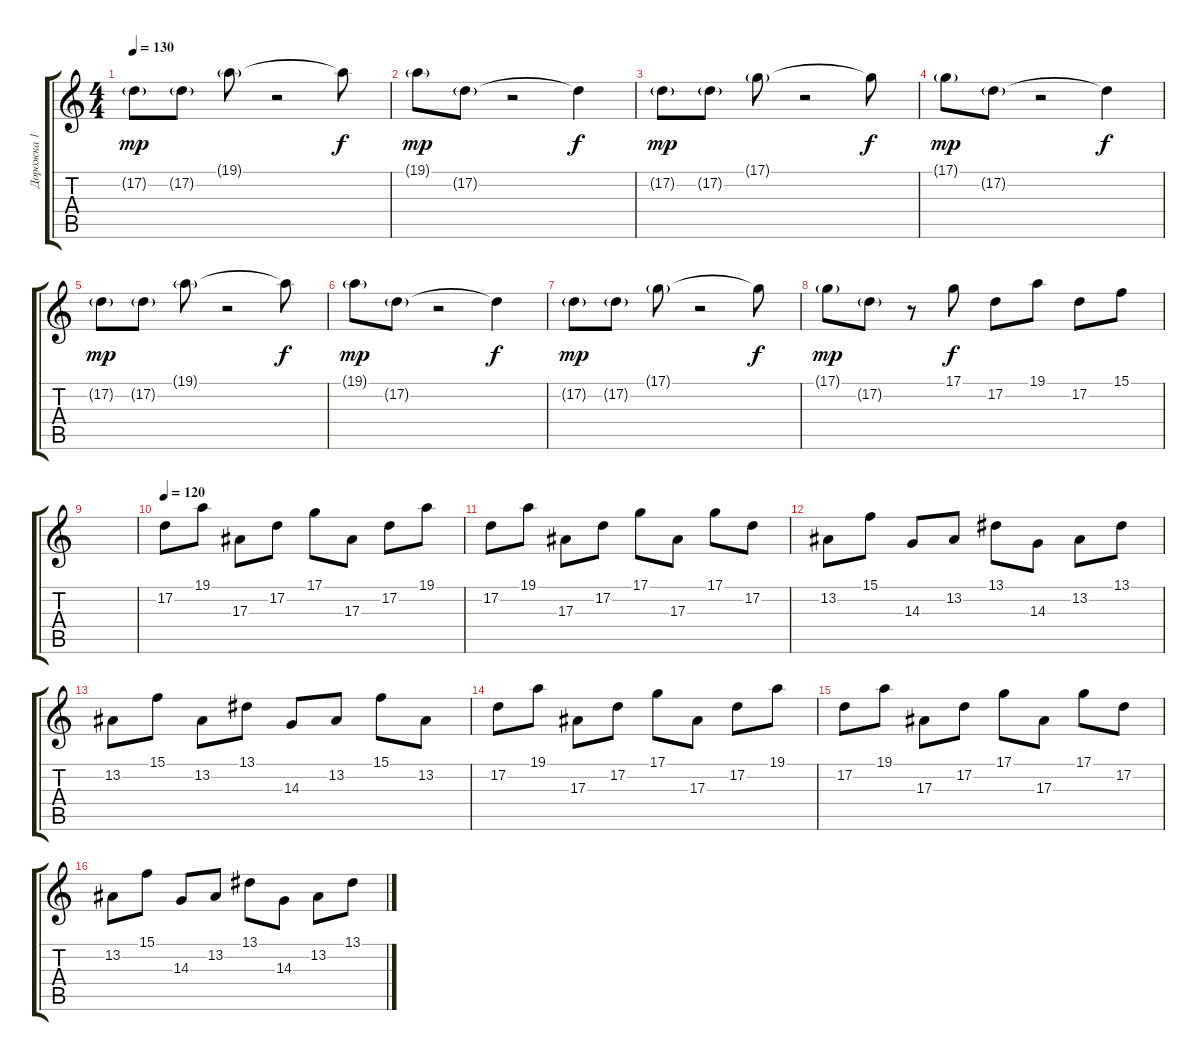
\track ("Дорожка 1" "Дорожка 1") {instrument brightacousticpiano}
\staff {score tabs}
\tuning (D4 A3 F3 C3 G2 D2) {hide}
\ts (4 4)
\tempo 130
\clef g2
\ks c
17.2{g}.8{dy mp} 17.2{g}.8 19.1{g}.8 r.2 19.1{t}.8{dy f} |
19.1{g}.8{dy mp} 17.2{g}.8 r.2 17.2{t}.4{dy f} |
17.2{g}.8{dy mp} 17.2{g}.8 17.1{g}.8 r.2 17.1{t}.8{dy f} |
17.1{g}.8{dy mp} 17.2{g}.8 r.2 17.2{t}.4{dy f} |
17.2{g}.8{dy mp} 17.2{g}.8 19.1{g}.8 r.2 19.1{t}.8{dy f} |
19.1{g}.8{dy mp} 17.2{g}.8 r.2 17.2{t}.4{dy f} |
17.2{g}.8{dy mp} 17.2{g}.8 17.1{g}.8 r.2 17.1{t}.8{dy f} |
17.1{g}.8{dy mp} 17.2{g}.8 r.8 17.1.8{dy f} 17.2.8 19.1.8 17.2.8 15.1.8 |
|
\tempo 120
17.2.8{volume 10} 19.1.8 17.3.8 17.2.8 17.1.8 17.3.8 17.2.8 19.1.8 |
17.2.8 19.1.8 17.3.8 17.2.8 17.1.8 17.3.8 17.1.8 17.2.8 |
13.2.8 15.1.8 14.3.8 13.2.8 13.1.8 14.3.8 13.2.8 13.1.8 |
13.2.8 15.1.8 13.2.8 13.1.8 14.3.8 13.2.8 15.1.8 13.2.8 |
17.2.8{volume 10} 19.1.8 17.3.8 17.2.8 17.1.8 17.3.8 17.2.8 19.1.8 |
17.2.8 19.1.8 17.3.8 17.2.8 17.1.8 17.3.8 17.1.8 17.2.8 |
13.2.8 15.1.8 14.3.8 13.2.8 13.1.8 14.3.8 13.2.8 13.1.8
